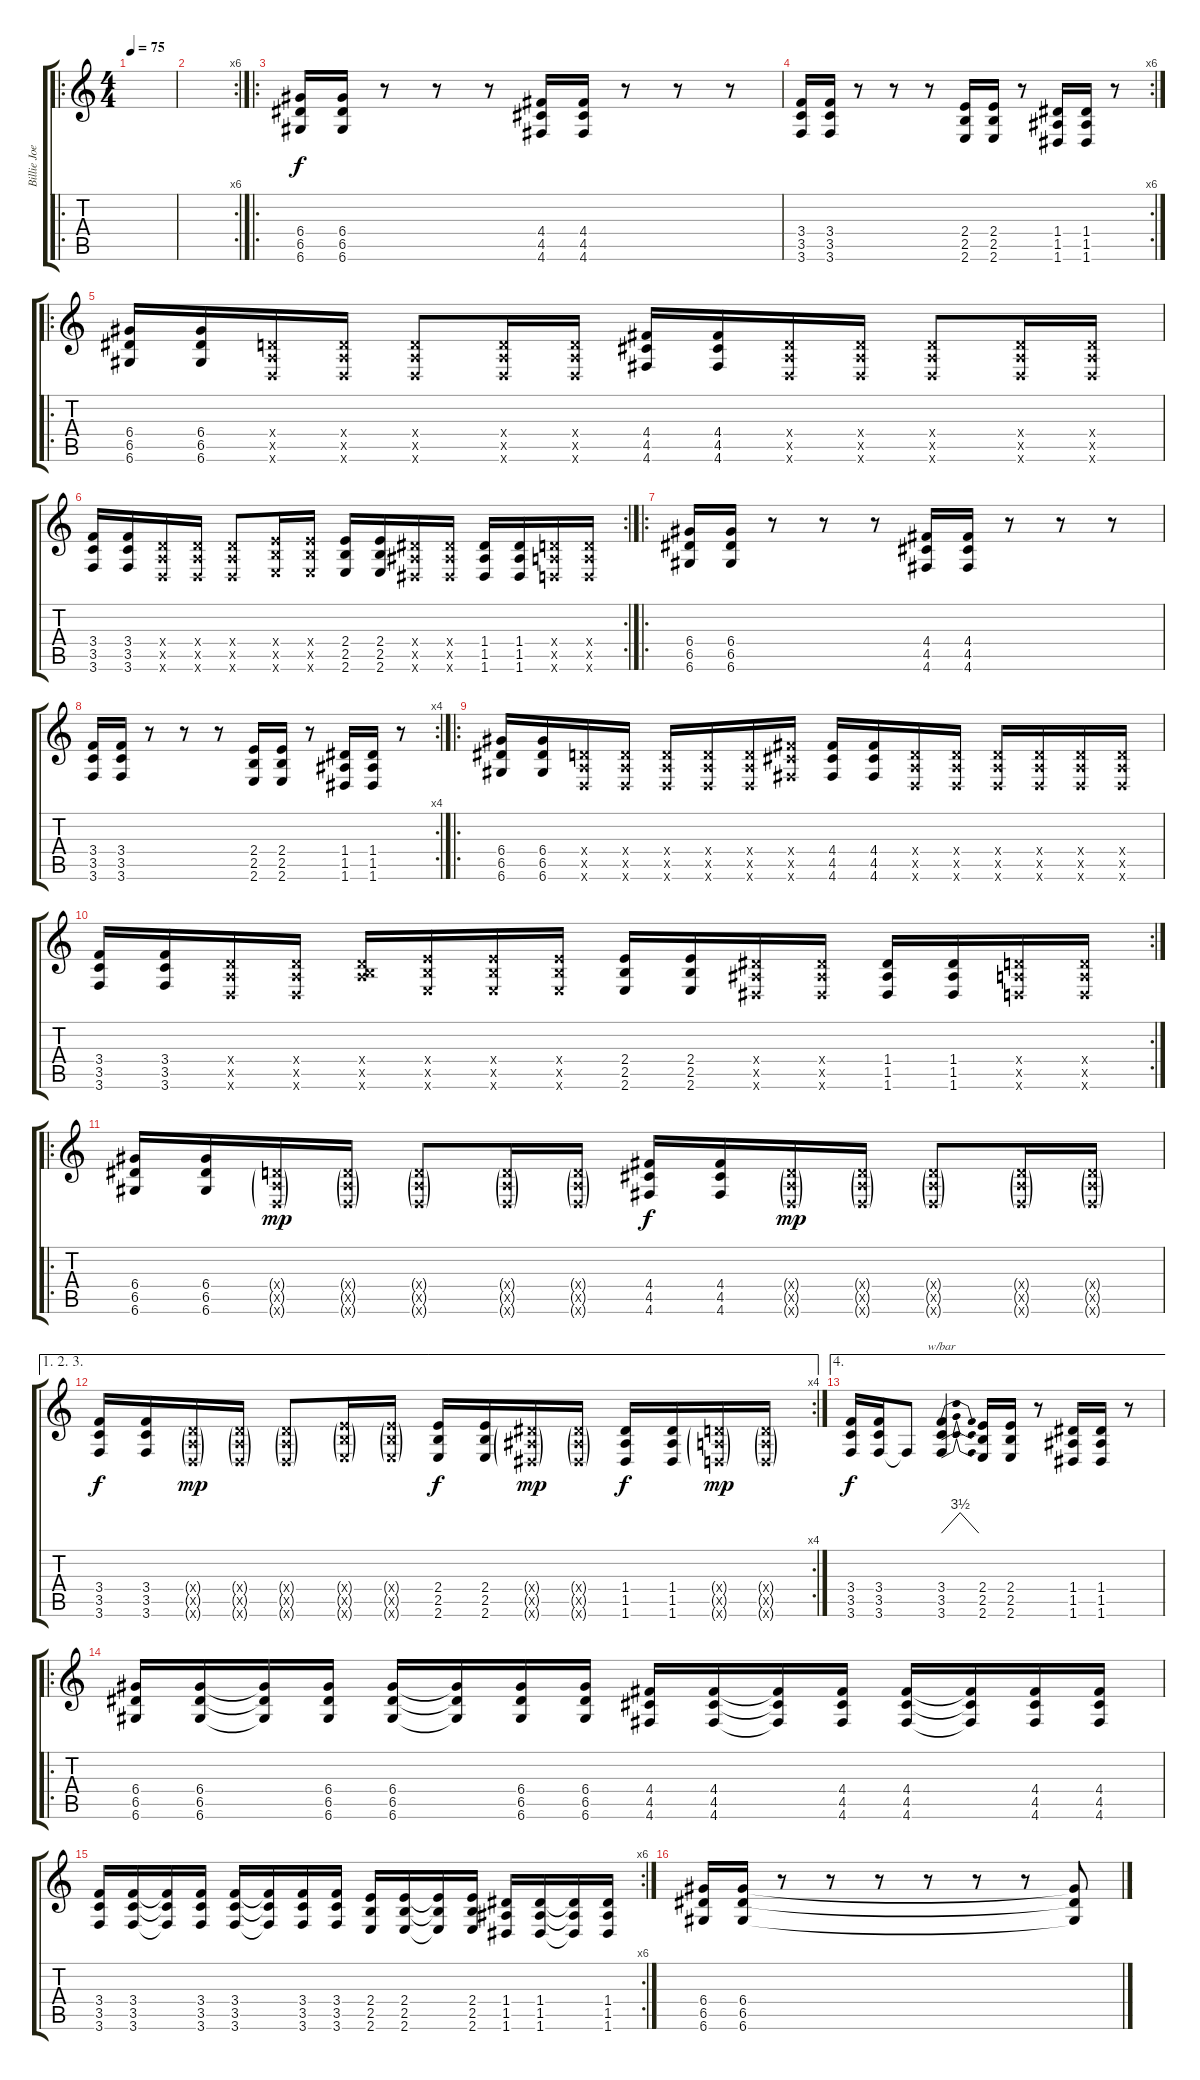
\track ("Billie Joe 2" "Billie Joe") {instrument distortionguitar}
\staff {score tabs}
\tuning (E4 B3 G3 D3 A2 D2) {hide}
\ro
\ts (4 4)
\tempo 75
\clef g2
\ks c
|
\rc 6
|
\ro
(6.4 6.5 6.6).16 (6.4 6.5 6.6).16 r.8 r.8 r.8 (4.4 4.5 4.6).16 (4.4 4.5 4.6).16 r.8 r.8 r.8 |
\rc 6
(3.4 3.5 3.6).16 (3.4 3.5 3.6).16 r.8 r.8 r.8 (2.4 2.5 2.6).16 (2.4 2.5 2.6).16 r.8 (1.4 1.5 1.6).16 (1.4 1.5 1.6).16 r.8 |
\ro
(6.4 6.5 6.6).16 (6.4 6.5 6.6).16 (0.4{x} 0.5{x} 0.6{x}).16 (0.4{x} 0.5{x} 0.6{x}).16 (0.4{x} 0.5{x} 0.6{x}).8 (0.4{x} 0.5{x} 0.6{x}).16 (0.4{x} 0.5{x} 0.6{x}).16 (4.4 4.5 4.6).16 (4.4 4.5 4.6).16 (0.4{x} 0.5{x} 0.6{x}).16 (0.4{x} 0.5{x} 0.6{x}).16 (0.4{x} 0.5{x} 0.6{x}).8 (0.4{x} 0.5{x} 0.6{x}).16 (0.4{x} 0.5{x} 0.6{x}).16 |
\rc 2
(3.4 3.5 3.6).16 (3.4 3.5 3.6).16 (0.4{x} 0.5{x} 0.6{x}).16 (0.4{x} 0.5{x} 0.6{x}).16 (0.4{x} 0.5{x} 0.6{x}).8 (2.4{x} 2.5{x} 2.6{x}).16 (2.4{x} 2.5{x} 2.6{x}).16 (2.4 2.5 2.6).16 (2.4 2.5 2.6).16 (1.4{x} 1.5{x} 1.6{x}).16 (1.4{x} 1.5{x} 1.6{x}).16 (1.4 1.5 1.6).16 (1.4 1.5 1.6).16 (0.4{x} 0.5{x} 0.6{x}).16 (0.4{x} 0.5{x} 0.6{x}).16 |
\ro
(6.4 6.5 6.6).16 (6.4 6.5 6.6).16 r.8 r.8 r.8 (4.4 4.5 4.6).16 (4.4 4.5 4.6).16 r.8 r.8 r.8 |
\rc 4
(3.4 3.5 3.6).16 (3.4 3.5 3.6).16 r.8 r.8 r.8 (2.4 2.5 2.6).16 (2.4 2.5 2.6).16 r.8 (1.4 1.5 1.6).16 (1.4 1.5 1.6).16 r.8 |
\ro
(6.4 6.5 6.6).16 (6.4 6.5 6.6).16 (0.4{x} 0.5{x} 0.6{x}).16 (0.4{x} 0.5{x} 0.6{x}).16 (0.4{x} 0.5{x} 0.6{x}).16 (0.4{x} 0.5{x} 0.6{x}).16 (0.4{x} 0.5{x} 0.6{x}).16 (4.4{x} 4.5{x} 4.6{x}).16 (4.4 4.5 4.6).16 (4.4 4.5 4.6).16 (0.4{x} 0.5{x} 0.6{x}).16 (0.4{x} 0.5{x} 0.6{x}).16 (0.4{x} 0.5{x} 0.6{x}).16 (0.4{x} 0.5{x} 0.6{x}).16 (0.4{x} 0.5{x} 0.6{x}).16 (0.4{x} 0.5{x} 0.6{x}).16 |
\rc 2
(3.4 3.5 3.6).16 (3.4 3.5 3.6).16 (0.4{x} 0.5{x} 0.6{x}).16 (0.4{x} 0.5{x} 0.6{x}).16 (0.4{x} 0.5{x} 9.6{x}).16 (2.4{x} 2.5{x} 2.6{x}).16 (2.4{x} 2.5{x} 2.6{x}).16 (2.4{x} 2.5{x} 2.6{x}).16 (2.4 2.5 2.6).16 (2.4 2.5 2.6).16 (1.4{x} 1.5{x} 1.6{x}).16 (1.4{x} 1.5{x} 1.6{x}).16 (1.4 1.5 1.6).16 (1.4 1.5 1.6).16 (0.4{x} 0.5{x} 0.6{x}).16 (0.4{x} 0.5{x} 0.6{x}).16 |
\ro
(6.4 6.5 6.6).16 (6.4 6.5 6.6).16 (0.4{g x} 0.5{g x} 0.6{g x}).16{dy mp} (0.4{g x} 0.5{g x} 0.6{g x}).16 (0.4{g x} 0.5{g x} 0.6{g x}).8 (0.4{g x} 0.5{g x} 0.6{g x}).16 (0.4{g x} 0.5{g x} 0.6{g x}).16 (4.4 4.5 4.6).16{dy f} (4.4 4.5 4.6).16 (0.4{g x} 0.5{g x} 0.6{g x}).16{dy mp} (0.4{g x} 0.5{g x} 0.6{g x}).16 (0.4{g x} 0.5{g x} 0.6{g x}).8 (0.4{g x} 0.5{g x} 0.6{g x}).16 (0.4{g x} 0.5{g x} 0.6{g x}).16 |
\ae (1 2 3)
\rc 4
(3.4 3.5 3.6).16{dy f} (3.4 3.5 3.6).16 (0.4{g x} 0.5{g x} 0.6{g x}).16{dy mp} (0.4{g x} 0.5{g x} 0.6{g x}).16 (0.4{g x} 0.5{g x} 0.6{g x}).8 (2.4{g x} 2.5{g x} 2.6{g x}).16 (2.4{g x} 2.5{g x} 2.6{g x}).16 (2.4 2.5 2.6).16{dy f} (2.4 2.5 2.6).16 (1.4{g x} 1.5{g x} 1.6{g x}).16{dy mp} (1.4{g x} 1.5{g x} 1.6{g x}).16 (1.4 1.5 1.6).16{dy f} (1.4 1.5 1.6).16 (0.4{g x} 0.5{g x} 0.6{g x}).16{dy mp} (0.4{g x} 0.5{g x} 0.6{g x}).16 |
\ae 4
(3.4 3.5 3.6).16{dy f} (3.4 3.5 3.6).16 3.6{t}.8 (3.4 3.5 3.6).4{tbe (dip default 0 0 30 14 60 0)} (2.4 2.5 2.6).16 (2.4 2.5 2.6).16 r.8 (1.4 1.5 1.6).16 (1.4 1.5 1.6).16 r.8 |
\ro
(6.4 6.5 6.6).16 (6.4 6.5 6.6).16 (6.4{t} 6.5{t} 6.6{t}).16 (6.4 6.5 6.6).16 (6.4 6.5 6.6).16 (6.4{t} 6.5{t} 6.6{t}).16 (6.4 6.5 6.6).16 (6.4 6.5 6.6).16 (4.4 4.5 4.6).16 (4.4 4.5 4.6).16 (4.4{t} 4.5{t} 4.6{t}).16 (4.4 4.5 4.6).16 (4.4 4.5 4.6).16 (4.4{t} 4.5{t} 4.6{t}).16 (4.4 4.5 4.6).16 (4.4 4.5 4.6).16 |
\rc 6
(3.4 3.5 3.6).16 (3.4 3.5 3.6).16 (3.4{t} 3.5{t} 3.6{t}).16 (3.4 3.5 3.6).16 (3.4 3.5 3.6).16 (3.4{t} 3.5{t} 3.6{t}).16 (3.4 3.5 3.6).16 (3.4 3.5 3.6).16 (2.4 2.5 2.6).16 (2.4 2.5 2.6).16 (2.4{t} 2.5{t} 2.6{t}).16 (2.4 2.5 2.6).16 (1.4 1.5 1.6).16 (1.4 1.5 1.6).16 (1.4{t} 1.5{t} 1.6{t}).16 (1.4 1.5 1.6).16 |
(6.4 6.5 6.6).16 (6.4 6.5 6.6).16 r.8 r.8 r.8 r.8 r.8 r.8 (6.4{t} 6.5{t} 6.6{t}).8
